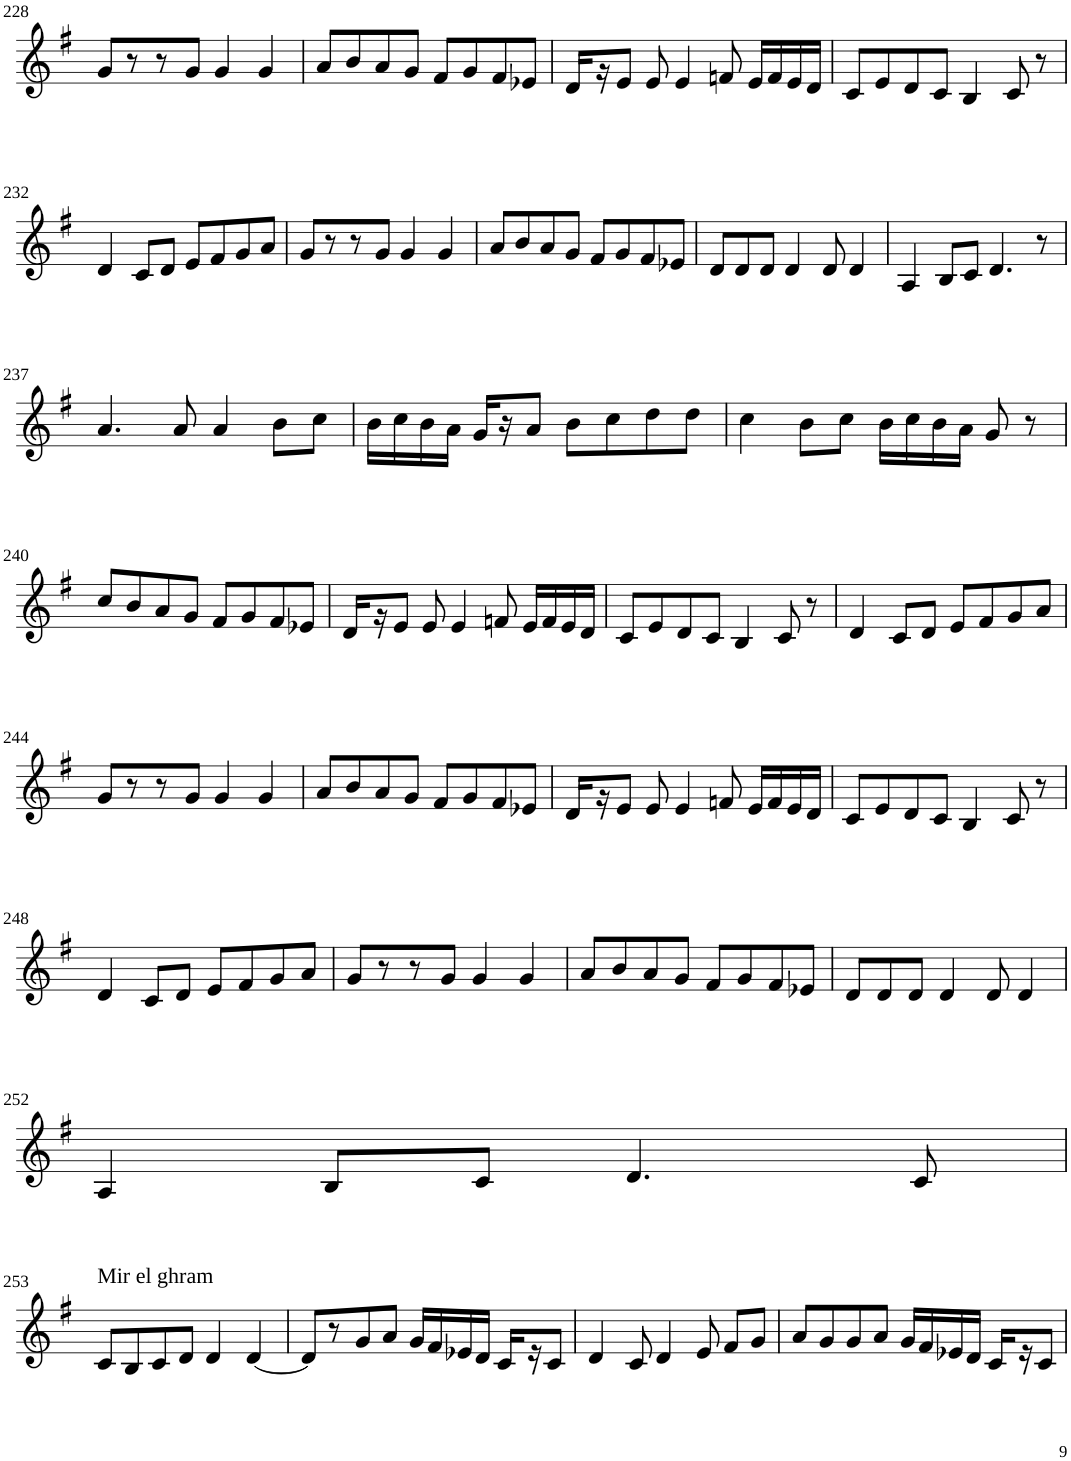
**kern
*part1
*staff1
*I"Violin
!!LO:PB:g=z
*clefG2
*k[f#]
*G:
*M4/4
=228
8g/L
8r
8r
8g/J
4g/
4g/
=229
8a/L
8b/
8a/
8g/J
8f#/L
8g/
8f#/
8e-X/J
=230
16d/LL
16r
8e/J
8e/
4e/
8fn/
16e/LL
16f/
16e/
16d/JJ
=231
8c/L
8e/
8d/
8c/J
4B/
8c/
8r
!!LO:LB:g=z
=232
4d/
8c/L
8d/J
8e/L
8f#/
8g/
8a/J
=233
8g/L
8r
8r
8g/J
4g/
4g/
=234
8a/L
8b/
8a/
8g/J
8f#/L
8g/
8f#/
8e-X/J
=235
8d/L
8d/
8d/J
4d/
8d/
4d/
=236
4A/
8B/L
8c/J
4.d/
8r
!!LO:LB:g=z
=237
4.a/
8a/
4a/
8b\L
8cc\J
=238
16b\LL
16cc\
16b\
16a\JJ
16g/LL
16r
8a/J
8b\L
8cc\
8dd\
8dd\J
=239
4cc\
8b\L
8cc\J
16b\LL
16cc\
16b\
16a\JJ
8g/
8r
!!LO:LB:g=z
=240
8cc/L
8b/
8a/
8g/J
8f#/L
8g/
8f#/
8e-X/J
=241
16d/LL
16r
8e/J
8e/
4e/
8fn/
16e/LL
16f/
16e/
16d/JJ
=242
8c/L
8e/
8d/
8c/J
4B/
8c/
8r
=243
4d/
8c/L
8d/J
8e/L
8f#/
8g/
8a/J
!!LO:LB:g=z
=244
8g/L
8r
8r
8g/J
4g/
4g/
=245
8a/L
8b/
8a/
8g/J
8f#/L
8g/
8f#/
8e-X/J
=246
16d/LL
16r
8e/J
8e/
4e/
8fn/
16e/LL
16f/
16e/
16d/JJ
=247
8c/L
8e/
8d/
8c/J
4B/
8c/
8r
!!LO:LB:g=z
=248
4d/
8c/L
8d/J
8e/L
8f#/
8g/
8a/J
=249
8g/L
8r
8r
8g/J
4g/
4g/
=250
8a/L
8b/
8a/
8g/J
8f#/L
8g/
8f#/
8e-X/J
=251
8d/L
8d/
8d/J
4d/
8d/
4d/
!!LO:LB:g=z
=252
4A/
8B/L
8c/J
4.d/
8c/
!!LO:LB:g=z
=253
!LO:TX:a:t=Mir el ghram
8c/L
8B/
8c/
8d/J
4d/
[4d/
=254
8d/L]
8r
8g/
8a/J
16g/LL
16f#/
16e-X/
16d/JJ
16c/LL
16r
8c/J
=255
4d/
8c/
4d/
8e/
8f#/L
8g/J
=256
8a/L
8g/
8g/
8a/J
16g/LL
16f#/
16e-X/
16d/JJ
16c/LL
16r
8c/J
=
*-
